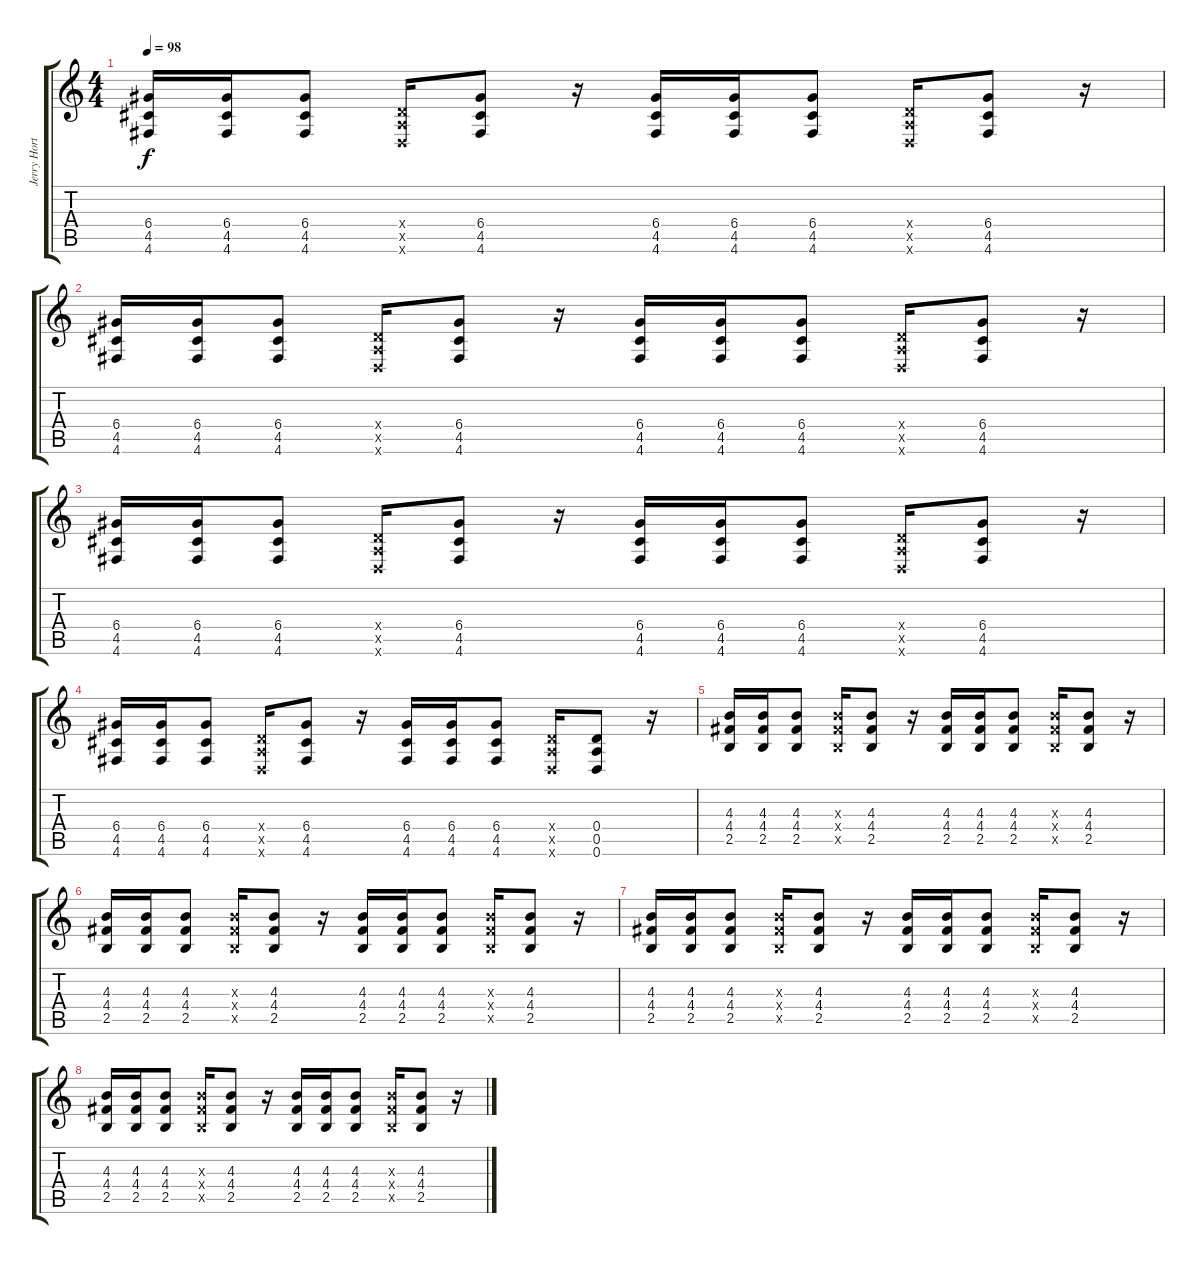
\track ("Jerry Horton Fills" "Jerry Hort") {instrument distortionguitar}
\staff {score tabs}
\tuning (E4 B3 G3 D3 A2 D2) {hide}
\ts (4 4)
\tempo 98
\clef g2
\ks c
(6.4 4.5 4.6).16{dy f} (6.4 4.5 4.6).16 (6.4 4.5 4.6).8 (0.4{x} 0.5{x} 0.6{x}).16 (6.4 4.5 4.6).8 r.16 (6.4 4.5 4.6).16 (6.4 4.5 4.6).16 (6.4 4.5 4.6).8 (0.4{x} 0.5{x} 0.6{x}).16 (6.4 4.5 4.6).8 r.16 |
(6.4 4.5 4.6).16 (6.4 4.5 4.6).16 (6.4 4.5 4.6).8 (0.4{x} 0.5{x} 0.6{x}).16 (6.4 4.5 4.6).8 r.16 (6.4 4.5 4.6).16 (6.4 4.5 4.6).16 (6.4 4.5 4.6).8 (0.4{x} 0.5{x} 0.6{x}).16 (6.4 4.5 4.6).8 r.16 |
(6.4 4.5 4.6).16 (6.4 4.5 4.6).16 (6.4 4.5 4.6).8 (0.4{x} 0.5{x} 0.6{x}).16 (6.4 4.5 4.6).8 r.16 (6.4 4.5 4.6).16 (6.4 4.5 4.6).16 (6.4 4.5 4.6).8 (0.4{x} 0.5{x} 0.6{x}).16 (6.4 4.5 4.6).8 r.16 |
(6.4 4.5 4.6).16 (6.4 4.5 4.6).16 (6.4 4.5 4.6).8 (0.4{x} 0.5{x} 0.6{x}).16 (6.4 4.5 4.6).8 r.16 (6.4 4.5 4.6).16 (6.4 4.5 4.6).16 (6.4 4.5 4.6).8 (0.4{x} 0.5{x} 0.6{x}).16 (0.4 0.5 0.6).8 r.16 |
(4.3 4.4 2.5).16 (4.3 4.4 2.5).16 (4.3 4.4 2.5).8 (4.3{x} 4.4{x} 2.5{x}).16 (4.3 4.4 2.5).8 r.16 (4.3 4.4 2.5).16 (4.3 4.4 2.5).16 (4.3 4.4 2.5).8 (4.3{x} 4.4{x} 2.5{x}).16 (4.3 4.4 2.5).8 r.16 |
(4.3 4.4 2.5).16 (4.3 4.4 2.5).16 (4.3 4.4 2.5).8 (4.3{x} 4.4{x} 2.5{x}).16 (4.3 4.4 2.5).8 r.16 (4.3 4.4 2.5).16 (4.3 4.4 2.5).16 (4.3 4.4 2.5).8 (4.3{x} 4.4{x} 2.5{x}).16 (4.3 4.4 2.5).8 r.16 |
(4.3 4.4 2.5).16 (4.3 4.4 2.5).16 (4.3 4.4 2.5).8 (4.3{x} 4.4{x} 2.5{x}).16 (4.3 4.4 2.5).8 r.16 (4.3 4.4 2.5).16 (4.3 4.4 2.5).16 (4.3 4.4 2.5).8 (4.3{x} 4.4{x} 2.5{x}).16 (4.3 4.4 2.5).8 r.16 |
(4.3 4.4 2.5).16 (4.3 4.4 2.5).16 (4.3 4.4 2.5).8 (4.3{x} 4.4{x} 2.5{x}).16 (4.3 4.4 2.5).8 r.16 (4.3 4.4 2.5).16 (4.3 4.4 2.5).16 (4.3 4.4 2.5).8 (4.3{x} 4.4{x} 2.5{x}).16 (4.3 4.4 2.5).8 r.16
